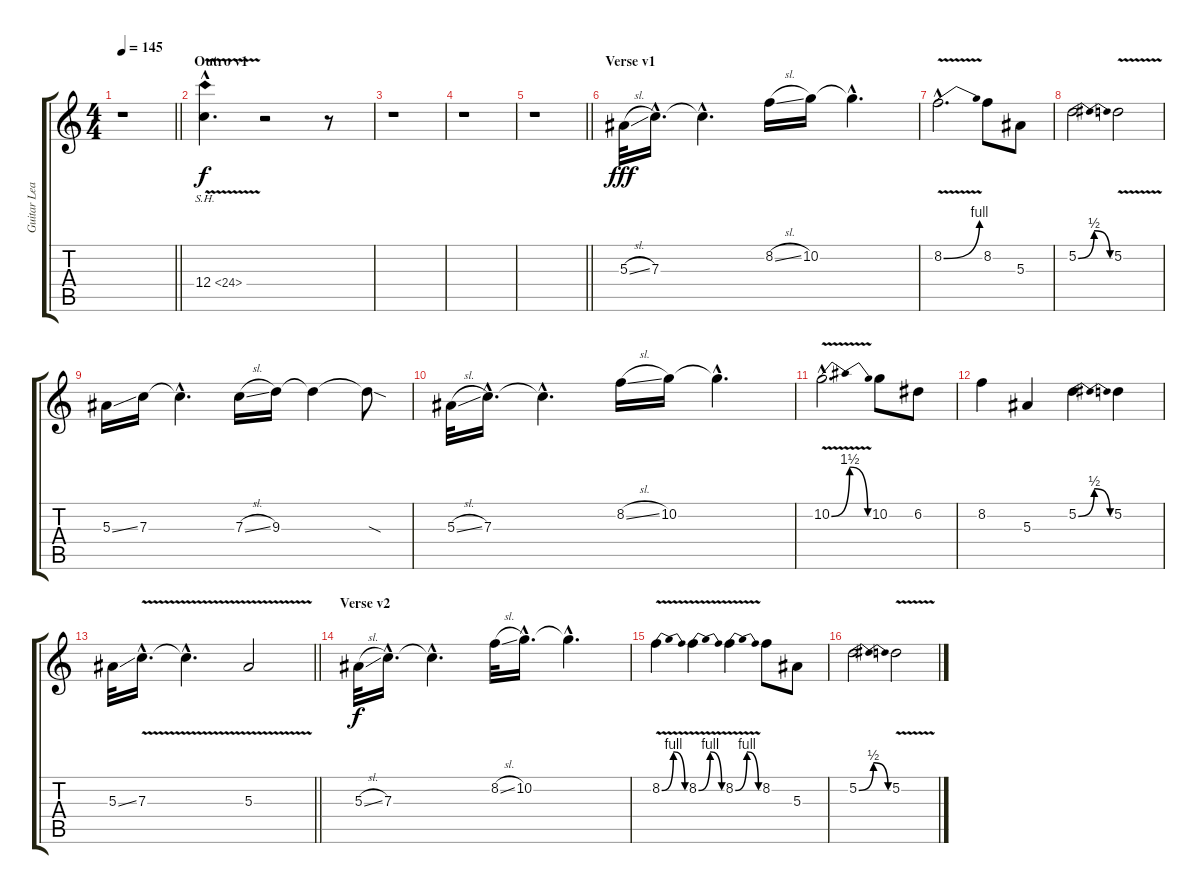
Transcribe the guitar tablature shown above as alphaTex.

\track ("Guitar Lead 1" "Guitar Lea") {instrument distortionguitar}
\staff {score tabs}
\tuning (D4 A3 F3 C3 G2 C2) {hide}
\ts (4 4)
\tempo 145
\clef g2
\barLineRight lightlight
\ks c
r.1{dy f} |
\section ("" "Outro v1")
12.4{sh 12 v hac}.4{d} r.2 r.8 |
r.1 |
r.1 |
\barLineRight lightlight
r.1 |
\section ("" "Verse v1")
5.3{sl}.32{dy fff} 7.3{hac}.16{d} 7.3{hac t}.4{d} 8.2{sl}.16 10.2.16 10.2{hac t}.4{d} |
8.2{be (bend 0 0 60 4) v hac}.2{d} 8.2.8 5.3.8 |
5.2{be (bendrelease 0 0 8 2 45 2 60 0)}.2 5.2{v}.2 |
5.3{ss}.16 7.3.16 7.3{hac t}.4{d} 7.3{sl}.16 9.3.16 9.3{t}.4 9.3{sod t}.8 |
5.3{sl}.32 7.3{hac}.16{d} 7.3{hac t}.4{d} 8.2{sl}.16 10.2.16 10.2{hac t}.4{d} |
10.2{be (bendrelease 0 0 6 6 45 6 60 0) v hac}.2{d} 10.2.8 6.2.8 |
8.2.4 5.3.4 5.2{be (bendrelease 0 0 8 2 45 2 60 0)}.4 5.2.4 |
\barLineRight lightlight
5.3{ss}.32 7.3{v hac}.16{d} 7.3{hac t}.4{d} 5.3{v}.2 |
\section ("" "Verse v2")
5.3{sl}.32{dy f} 7.3{hac}.16{d} 7.3{hac t}.4{d} 8.2{sl}.32 10.2{hac}.16{d} 10.2{hac t}.4{d} |
8.2{be (bendrelease 0 0 12 4 47 4 60 0) v}.4 8.2{be (bendrelease 0 0 12 4 47 4 60 0) v}.4 8.2{be (bendrelease 0 0 12 4 47 4 60 0) v}.4 8.2.8 5.3.8 |
5.2{be (bendrelease 0 0 8 2 45 2 60 0)}.2 5.2{v}.2
